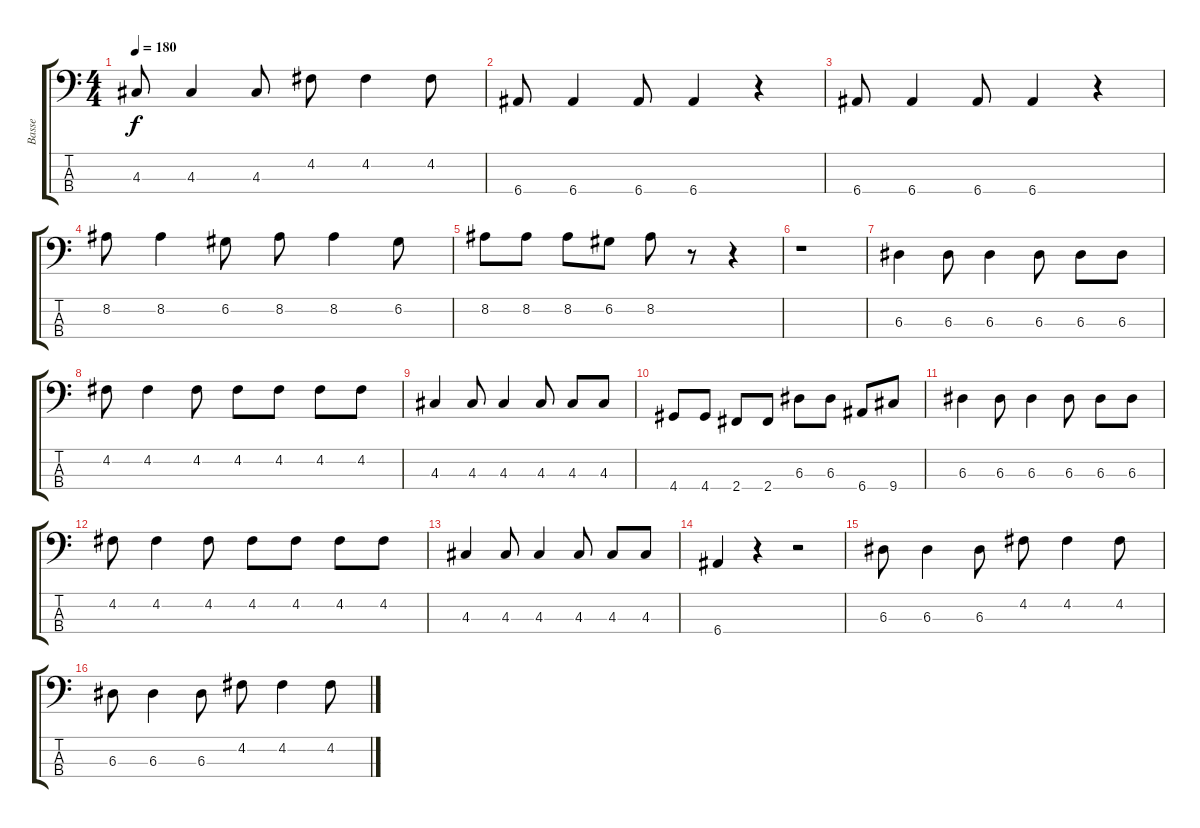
\track ("Basse" "Basse") {instrument slapbass1}
\staff {score tabs}
\tuning (G2 D2 A1 E1) {hide}
\ts (4 4)
\tempo 180
\clef f4
\ks c
4.3.8{dy f} 4.3.4 4.3.8 4.2.8 4.2.4 4.2.8 |
6.4.8 6.4.4 6.4.8 6.4.4 r.4 |
6.4.8 6.4.4 6.4.8 6.4.4 r.4 |
8.2.8 8.2.4 6.2.8 8.2.8 8.2.4 6.2.8 |
8.2.8 8.2.8 8.2.8 6.2.8 8.2.8 r.8 r.4 |
r.1 |
6.3.4 6.3.8 6.3.4 6.3.8 6.3.8 6.3.8 |
4.2.8 4.2.4 4.2.8 4.2.8 4.2.8 4.2.8 4.2.8 |
4.3.4 4.3.8 4.3.4 4.3.8 4.3.8 4.3.8 |
4.4.8 4.4.8 2.4.8 2.4.8 6.3.8 6.3.8 6.4.8 9.4.8 |
6.3.4 6.3.8 6.3.4 6.3.8 6.3.8 6.3.8 |
4.2.8 4.2.4 4.2.8 4.2.8 4.2.8 4.2.8 4.2.8 |
4.3.4 4.3.8 4.3.4 4.3.8 4.3.8 4.3.8 |
6.4.4 r.4 r.2 |
6.3.8 6.3.4 6.3.8 4.2.8 4.2.4 4.2.8 |
6.3.8 6.3.4 6.3.8 4.2.8 4.2.4 4.2.8
